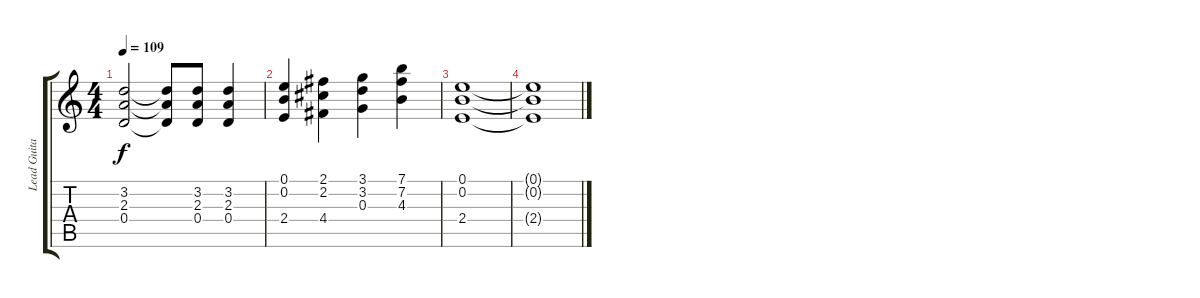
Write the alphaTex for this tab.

\track ("Lead Guitar" "Lead Guita") {instrument overdrivenguitar}
\staff {score tabs}
\tuning (E4 B3 G3 D3 A2 E2) {hide}
\ts (4 4)
\tempo 109
\clef g2
\ks c
(3.2 2.3 0.4).2{dy f} (3.2{t} 2.3{t} 0.4{t}).8 (3.2 2.3 0.4).8 (3.2 2.3 0.4).4 |
(0.1 0.2 2.4).4 (2.1 2.2 4.4).4 (3.1 3.2 0.3).4 (7.1 7.2 4.3).4 |
(0.1 0.2 2.4).1 |
(0.1{t} 0.2{t} 2.4{t}).1
